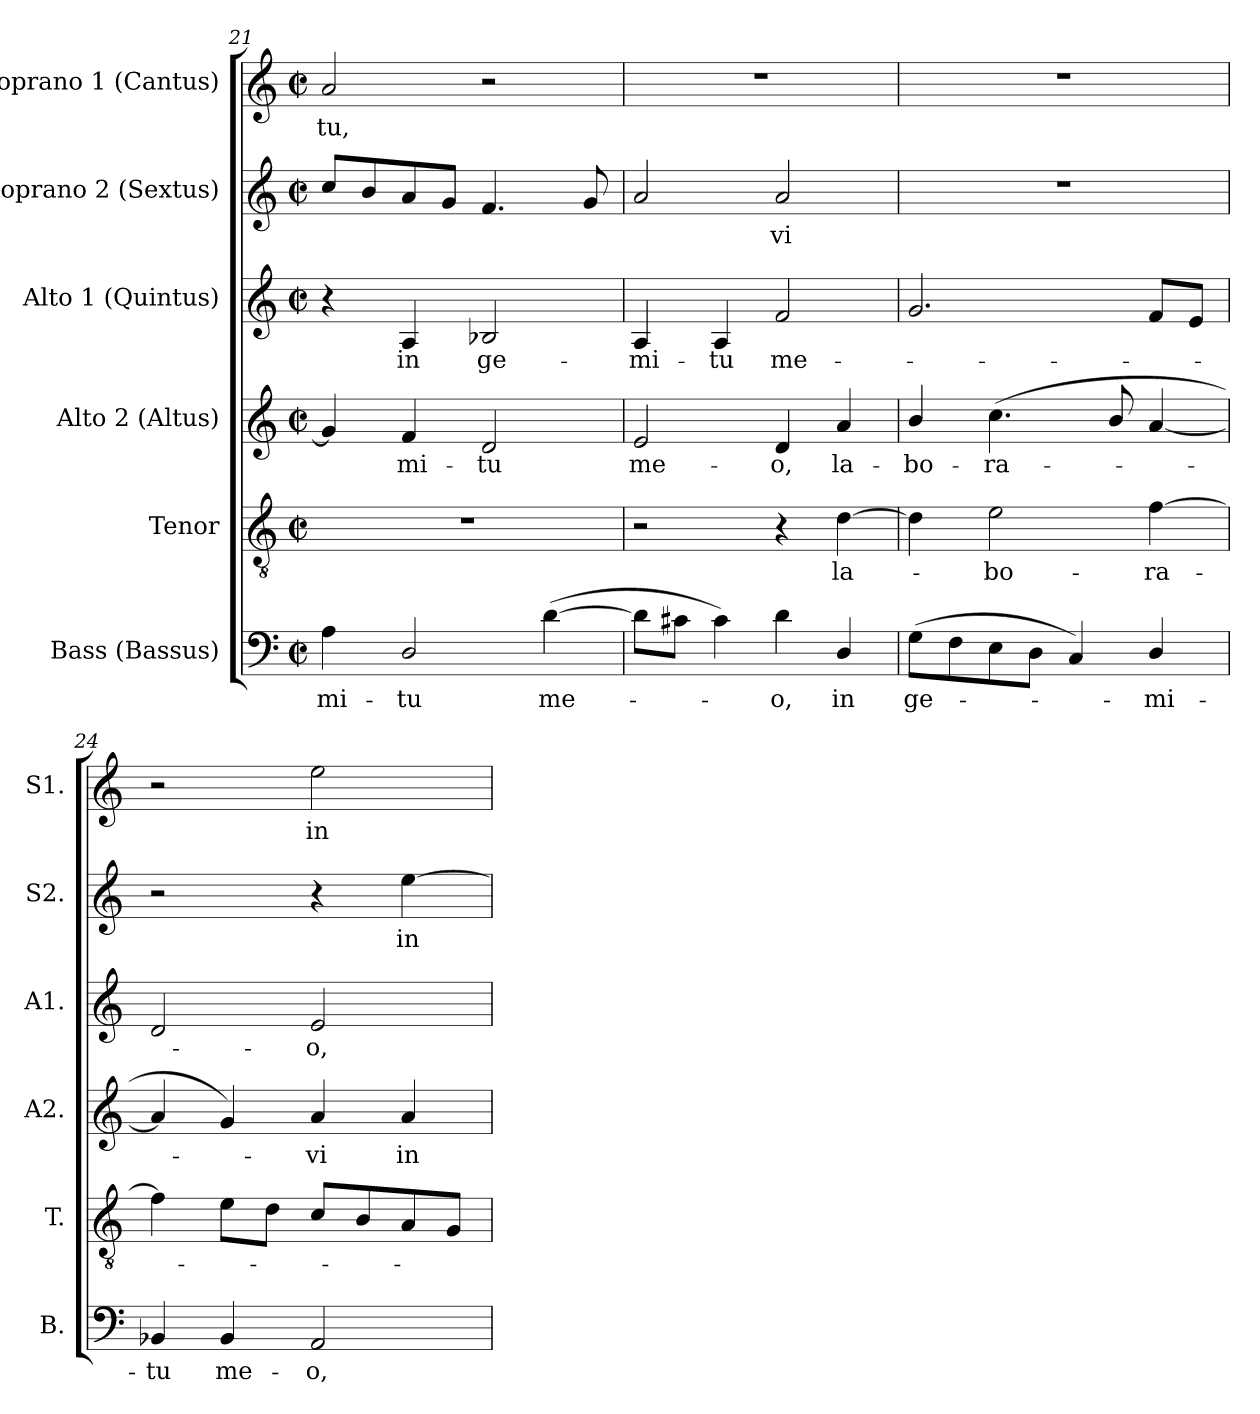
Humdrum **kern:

**kern	**text	**kern	**text	**kern	**text	**kern	**text	**kern	**text	**kern	**text
*part6	*part6	*part5	*part5	*part4	*part4	*part3	*part3	*part2	*part2	*part1	*part1
*staff6	*staff6	*staff5	*staff5	*staff4	*staff4	*staff3	*staff3	*staff2	*staff2	*staff1	*staff1
*I"Bass (Bassus)	*	*I"Tenor	*	*I"Alto 2 (Altus)	*	*I"Alto 1 (Quintus)	*	*I"Soprano 2 (Sextus)	*	*I"Soprano 1 (Cantus)	*
*I'B.	*	*I'T.	*	*I'A2.	*	*I'A1.	*	*I'S2.	*	*I'S1.	*
*clefF4	*	*clefGv2	*	*clefG2	*	*clefG2	*	*clefG2	*	*clefG2	*
*	*	*ITrd7c12	*	*	*	*	*	*	*	*	*
*k[]	*	*k[]	*	*k[]	*	*k[]	*	*k[]	*	*k[]	*
*C:	*	*C:	*	*C:	*	*C:	*	*C:	*	*C:	*
*M2/2	*	*M2/2	*	*M2/2	*	*M2/2	*	*M2/2	*	*M2/2	*
*met(c|)	*	*met(c|)	*	*met(c|)	*	*met(c|)	*	*met(c|)	*	*met(c|)	*
=21	=21	=21	=21	=21	=21	=21	=21	=21	=21	=21	=21
!	!LO:LY:b:color=#000000	!	!	!	!	!	!	!	!	!	!
!	!	!	!	!	!	!	!	!	!	!	!LO:LY:b:color=#000000
4Ai\	-mi-	1r	.	4gi/]	.	4r	.	8cci/L	.	2ai/	-tu,
.	.	.	.	.	.	.	.	8bi/	.	.	.
!	!LO:LY:b:color=#000000	!	!	!	!	!	!	!	!	!	!
!	!	!	!	!	!LO:LY:b:color=#000000	!	!	!	!	!	!
!	!	!	!	!	!	!	!LO:LY:b:color=#000000	!	!	!	!
2Di/	-tu	.	.	4fi/	-mi-	4Ai/	in	8ai/	.	.	.
.	.	.	.	.	.	.	.	8gi/J	.	.	.
!	!	!	!	!	!LO:LY:b:color=#000000	!	!	!	!	!	!
!	!	!	!	!	!	!	!LO:LY:b:color=#000000	!	!	!	!
.	.	.	.	2di/	-tu	2B-Xi/	ge-	4.fi/	.	2r	.
!	!LO:LY:b:color=#000000	!	!	!	!	!	!	!	!	!	!
([4di\	me-	.	.	.	.	.	.	.	.	.	.
.	.	.	.	.	.	.	.	8gi/	.	.	.
=22	=22	=22	=22	=22	=22	=22	=22	=22	=22	=22	=22
!	!	!	!	!	!LO:LY:b:color=#000000	!	!	!	!	!	!
!	!	!	!	!	!	!	!LO:LY:b:color=#000000	!	!	!	!
8di\L]	.	2r	.	2ei/	me-	4Ai/	-mi-	2ai/	.	1r	.
8c#Xi\J	.	.	.	.	.	.	.	.	.	.	.
!	!	!	!	!	!	!	!LO:LY:b:color=#000000	!	!	!	!
4c#i\)	.	.	.	.	.	4Ai/	-tu	.	.	.	.
!	!LO:LY:b:color=#000000	!	!	!	!	!	!	!	!	!	!
!	!	!	!	!	!LO:LY:b:color=#000000	!	!	!	!	!	!
!	!	!	!	!	!	!	!LO:LY:b:color=#000000	!	!	!	!
!	!	!	!	!	!	!	!	!	!LO:LY:b:color=#000000	!	!
4di\	-o,	4r	.	4di/	-o,	2fi/	me-	2ai/	-vi	.	.
!	!LO:LY:b:color=#000000	!	!	!	!	!	!	!	!	!	!
!	!	!	!LO:LY:b:color=#000000	!	!	!	!	!	!	!	!
!	!	!	!	!	!LO:LY:b:color=#000000	!	!	!	!	!	!
4Di/	in	[4Di\	la-	4ai/	la-	.	.	.	.	.	.
=23	=23	=23	=23	=23	=23	=23	=23	=23	=23	=23	=23
!	!LO:LY:b:color=#000000	!	!	!	!	!	!	!	!	!	!
!	!	!	!	!	!LO:LY:b:color=#000000	!	!	!	!	!	!
(8Gi\L	ge-	4Di\]	.	4bi/	-bo-	2.gi/	.	1r	.	1r	.
8Fi\	.	.	.	.	.	.	.	.	.	.	.
!	!	!	!LO:LY:b:color=#000000	!	!	!	!	!	!	!	!
!	!	!	!	!	!LO:LY:b:color=#000000	!	!	!	!	!	!
8Ei\	.	2Ei\	-bo-	(4.cci\	-ra-	.	.	.	.	.	.
8Di\J	.	.	.	.	.	.	.	.	.	.	.
4Ci/)	.	.	.	.	.	.	.	.	.	.	.
.	.	.	.	8bi/	.	.	.	.	.	.	.
!	!LO:LY:b:color=#000000	!	!	!	!	!	!	!	!	!	!
!	!	!	!LO:LY:b:color=#000000	!	!	!	!	!	!	!	!
4Di/	-mi-	[4Fi\	-ra-	[4ai/	.	8fi/L	.	.	.	.	.
.	.	.	.	.	.	8ei/J	.	.	.	.	.
=24	=24	=24	=24	=24	=24	=24	=24	=24	=24	=24	=24
!	!LO:LY:b:color=#000000	!	!	!	!	!	!	!	!	!	!
4BB-Xi/	-tu	4Fi\]	.	4ai/]	.	2di/	.	2r	.	2r	.
!	!LO:LY:b:color=#000000	!	!	!	!	!	!	!	!	!	!
4BB-i/	me-	8Ei\L	.	4gi/)	.	.	.	.	.	.	.
.	.	8Di\J	.	.	.	.	.	.	.	.	.
!	!LO:LY:b:color=#000000	!	!	!	!	!	!	!	!	!	!
!	!	!	!	!	!LO:LY:b:color=#000000	!	!	!	!	!	!
!	!	!	!	!	!	!	!LO:LY:b:color=#000000	!	!	!	!
!	!	!	!	!	!	!	!	!	!	!	!LO:LY:b:color=#000000
2AAi/	-o,	8Ci/L	.	4ai/	-vi	2ei/	-o,	4r	.	2eei\	in
.	.	8BBi/	.	.	.	.	.	.	.	.	.
!	!	!	!	!	!LO:LY:b:color=#000000	!	!	!	!	!	!
!	!	!	!	!	!	!	!	!	!LO:LY:b:color=#000000	!	!
.	.	8AAi/	.	4ai/	in	.	.	[4eei\	in	.	.
.	.	8GGi/J	.	.	.	.	.	.	.	.	.
=	=	=	=	=	=	=	=	=	=	=	=
*-	*-	*-	*-	*-	*-	*-	*-	*-	*-	*-	*-
